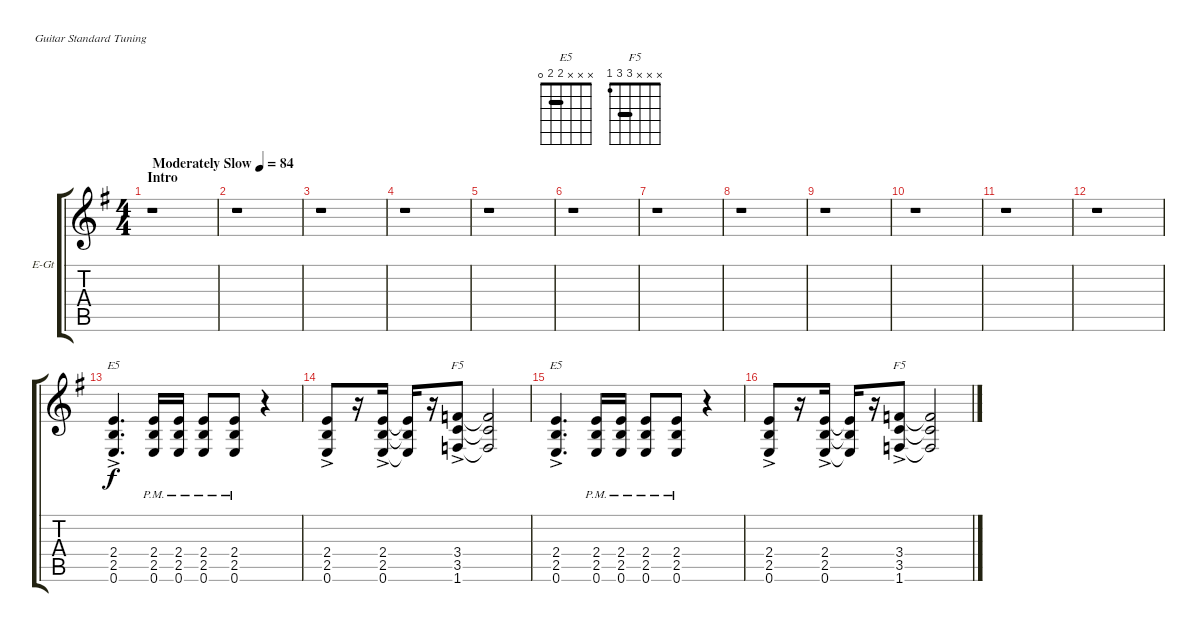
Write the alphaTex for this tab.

\defaultSystemsLayout 4
\bracketExtendMode groupsimilarinstruments
\firstSystemTrackNameOrientation horizontal
\otherSystemsTrackNameOrientation horizontal
\track ("Guitar 3" "E-Gt") {instrument distortionguitar}
\staff {score tabs}
\tuning (E4 B3 G3 D3 A2 E2)
\chord ("E5" x x x 2 2 0) {barre 2}
\chord ("F5" x x x 3 3 1) {barre 3}
\ts (4 4)
\section ("" "Intro")
\tempo (84 "Moderately Slow")
\clef g2
\scale
0.511811
\ks g
r.1{dy f instrument distortionguitar} |
\scale
0.244094 r.1 |
\scale
0.244094 r.1 |
\scale
0.333333 r.1 |
\scale
0.333333 r.1 |
\scale
0.333333 r.1 |
\scale
0.333333 r.1 |
\scale
0.333333 r.1 |
\scale
0.333333 r.1 |
\scale
0.333333 r.1 |
\scale
0.333333 r.1 |
\scale
0.333333 r.1 |
\scale
0.333333 (0.6{ac} 2.5{ac} 2.4{ac}).4{d ch "E5"} (2.4{pm} 2.5{pm} 0.6{pm}).16 (2.4{pm} 2.5{pm} 0.6{pm}).16 (2.4{pm} 2.5{pm} 0.6{pm}).8 (2.4{pm} 2.5{pm} 0.6{pm}).8 r.4 |
\scale
0.333333 (0.6{ac} 2.5{ac} 2.4{ac}).8 r.16 (0.6{ac} 2.5{ac} 2.4{ac}).16 (0.6{t} 2.5{t} 2.4{t}).16 r.16 (1.6{ac} 3.5{ac} 3.4{ac}).8{ch "F5"} (1.6{t} 3.5{t} 3.4{t}).2 |
\scale
0.333333 (0.6{ac} 2.5{ac} 2.4{ac}).4{d ch "E5"} (2.4{pm} 2.5{pm} 0.6{pm}).16 (2.4{pm} 2.5{pm} 0.6{pm}).16 (2.4{pm} 2.5{pm} 0.6{pm}).8 (2.4{pm} 2.5{pm} 0.6{pm}).8 r.4 |
(0.6{ac} 2.5{ac} 2.4{ac}).8 r.16 (0.6{ac} 2.5{ac} 2.4{ac}).16 (0.6{t} 2.5{t} 2.4{t}).16 r.16 (1.6{ac} 3.5{ac} 3.4{ac}).8{ch "F5"} (1.6{t} 3.5{t} 3.4{t}).2
